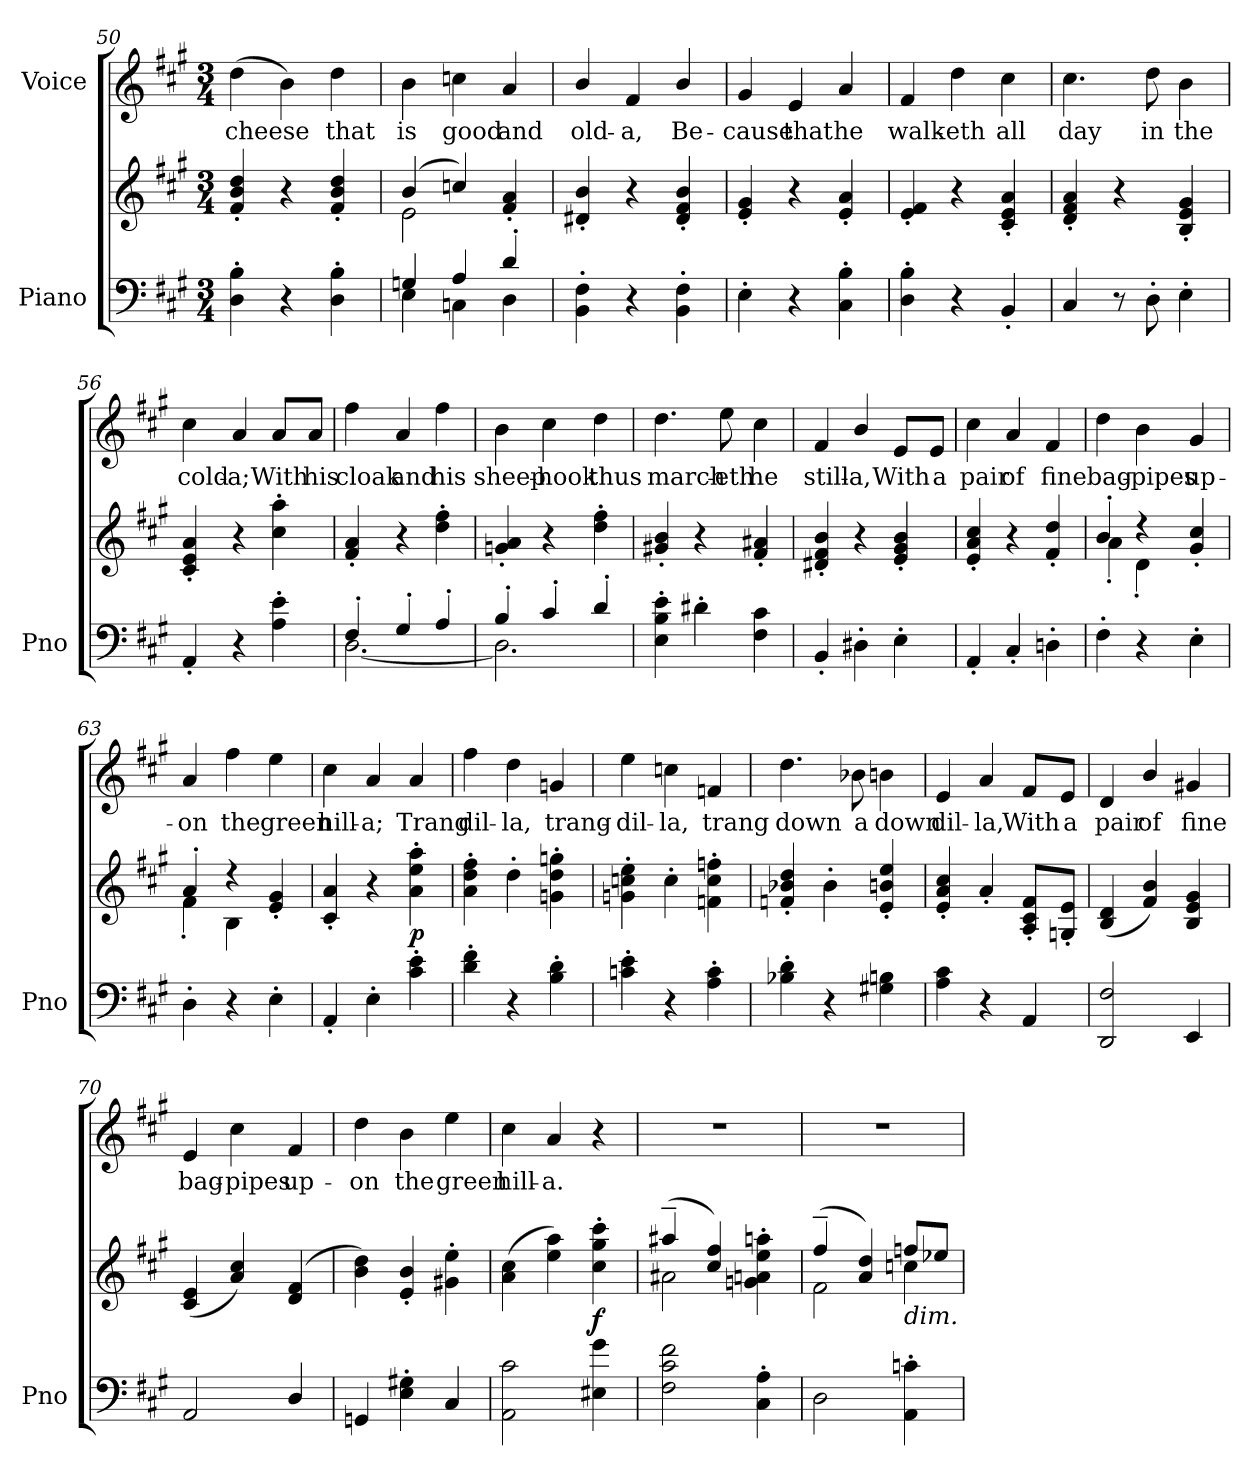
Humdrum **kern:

**kern	**kern	**dynam	**kern	**text
*part2	*part2	*part2	*part1	*part1
*staff3	*staff2	*staff2/3	*staff1	*staff1
*I"Piano	*	*	*I"Voice	*
*I'Pno	*	*	*	*
!!LO:LB:g=z
*clefF4	*clefG2	*	*clefG2	*
*k[f#c#g#]	*k[f#c#g#]	*	*k[f#c#g#]	*
*M3/4	*M3/4	*	*M3/4	*
=50	=50	=50	=50	=50
!	!	!	!	!LO:LY:b
4D\' 4B\'	4f#/'> 4b/'> 4dd/'>	.	(4dd\	cheese
4r	4r	.	4b\)	.
!	!	!	!	!LO:LY:b
4D\' 4B\'	4f#/'> 4b/'> 4dd/'>	.	4dd\	that
=51	=51	=51	=51	=51
*^	*^	*	*	*
!	!	!	!	!	!	!LO:LY:b
4Gn/	4E\	(>4b/	2e\	.	4b\	is
!	!	!	!	!	!	!LO:LY:b
4A/	4Cn\	4ccn/)	.	.	4ccn\	good
!	!	!	!	!	!	!LO:LY:b
4d'/	4D\	4f#/'> 4a/'>	4ryy	.	4a/	and
=52	=52	=52	=52	=52	=52	=52
!	!	!	!	!	!	!LO:LY:b
*v	*v	*	*	*	*	*
*	*v	*v	*	*	*
4BB\' 4F#\'	4d#X/'> 4b/'>	.	4b/	old-
!	!	!	!	!LO:LY:b
4r	4r	.	4f#/	-a,
!	!	!	!	!LO:LY:b
4BB\' 4F#\'	4d#/'> 4f#/'> 4b/'>	.	4b/	Be-
=53	=53	=53	=53	=53
!	!	!	!	!LO:LY:b
4E'\	4e/'> 4g#/'>	.	4g#/	-cause
!	!	!	!	!LO:LY:b
4r	4r	.	4e/	that
!	!	!	!	!LO:LY:b
4C#\' 4B\'	4e/'> 4a/'>	.	4a/	he
=54	=54	=54	=54	=54
!	!	!	!	!LO:LY:b
4D\' 4B\'	4e/'> 4f#/'>	.	4f#/	walk-
!	!	!	!	!LO:LY:b
4r	4r	.	4dd\	-eth
!	!	!	!	!LO:LY:b
4BB'/	4c#/'> 4e/'> 4a/'>	.	4cc#\	all
!!LO:PB:g=z
=55	=55	=55	=55	=55
!	!	!	!	!LO:LY:b
4C#/	4d/'> 4f#/'> 4a/'>	.	4.cc#\	day
8r	4r	.	.	.
!	!	!	!	!LO:LY:b
8D'\	.	.	8dd\	in
!	!	!	!	!LO:LY:b
4E'\	4B/'> 4e/'> 4g#/'>	.	4b\	the
=56	=56	=56	=56	=56
!	!	!	!	!LO:LY:b
4AA'/	4c#/'> 4e/'> 4a/'>	.	4cc#\	cold-
!	!	!	!	!LO:LY:b
4r	4r	.	4a/	-a;
!	!	!	!	!LO:LY:b
4A\' 4e\'	4cc#\' 4aa\'	.	8a/L	With
!	!	!	!	!LO:LY:b
.	.	.	8a/J	his
=57	=57	=57	=57	=57
*^	*	*	*	*
!	!	!	!	!	!LO:LY:b
4F#'/	[2.D\	4f#/'> 4a/'>	.	4ff#\	cloak
!	!	!	!	!	!LO:LY:b
4G#i'/	.	4r	.	4a/	and
!	!	!	!	!	!LO:LY:b
4A'/	.	4dd\' 4ff#\'	.	4ff#\	his
=58	=58	=58	=58	=58	=58
!	!	!	!	!	!LO:LY:b
4B'/	2.D\]	4gn/'> 4a/'>	.	4b\	sheep-
!	!	!	!	!	!LO:LY:b
4c#'/	.	4r	.	4cc#\	-hook
!	!	!	!	!	!LO:LY:b
4d'/	.	4dd\' 4ff#\'	.	4dd\	thus
*v	*v	*	*	*	*
=59	=59	=59	=59	=59
!	!	!	!	!LO:LY:b
4E\' 4B\' 4e\'	4g#X/'> 4b/'>	.	4.dd\	march-
4d#X'\	4r	.	.	.
!	!	!	!	!LO:LY:b
.	.	.	8ee\	-eth
!	!	!	!	!LO:LY:b
4F#\ 4c#\	4f#/'> 4a#X/'>	.	4cc#\	he
!!LO:LB:g=z
=60	=60	=60	=60	=60
!	!	!	!	!LO:LY:b
4BB'/	4d#X/'> 4f#/'> 4b/'>	.	4f#/	still-
!	!	!	!	!LO:LY:b
4D#X'\	4r	.	4b/	-a,
!	!	!	!	!LO:LY:b
4E'\	4e/'> 4g#/'> 4b/'>	.	8e/L	With
!	!	!	!	!LO:LY:b
.	.	.	8e/J	a
=61	=61	=61	=61	=61
!	!	!	!	!LO:LY:b
4AA'/	4e/'> 4a/'> 4cc#/'>	.	4cc#\	pair
!	!	!	!	!LO:LY:b
4C#'/	4r	.	4a/	of
!	!	!	!	!LO:LY:b
4Dn'\	4f#/'> 4dd/'>	.	4f#/	fine
=62	=62	=62	=62	=62
*	*^	*	*	*
!	!	!	!	!	!LO:LY:b
4F#'\	4b'/	4a'\	.	4dd\	bag-
!	!	!	!	!	!LO:LY:b
4r	4r	4d'\	.	4b\	-pipes
!	!	!	!	!	!LO:LY:b
4E'\	4g#/'> 4cc#/'>	4ryy	.	4g#/	up-
=63	=63	=63	=63	=63	=63
!	!	!	!	!	!LO:LY:b
4D'\	4a'/	4f#'\	.	4a/	-on
!	!	!	!	!	!LO:LY:b
4r	4r	4B\	.	4ff#\	the
!	!	!	!	!	!LO:LY:b
4E'\	4e/'> 4g#/'>	4ryy	.	4ee\	green
!!LO:LB:g=z
=64	=64	=64	=64	=64	=64
!	!	!	!	!	!LO:LY:b
*	*v	*v	*	*	*
4AA'/	4c#/'> 4a/'>	.	4cc#\	hill-
!	!	!	!	!LO:LY:b
4E'\	4r	.	4a/	-a;
!	!	!LO:DY:b	!	!LO:LY:b
4c#\' 4e\'	4a\' 4ee\' 4aa\'	p	4a/	Trang
=65	=65	=65	=65	=65
!	!	!	!	!LO:LY:b
4d\' 4f#\'	4a\' 4dd\' 4ff#\'	.	4ff#\	dil-
!	!	!	!	!LO:LY:b
4r	4dd'\	.	4dd\	-la,
!	!	!	!	!LO:LY:b
4B\' 4d\'	4gn\' 4dd\' 4ggn\'	.	4gn/	trang-
=66	=66	=66	=66	=66
!	!	!	!	!LO:LY:b
4cn\' 4e\'	4gn\' 4ccn\' 4ee\'	.	4ee\	-dil-
!	!	!	!	!LO:LY:b
4r	4cc'\	.	4ccn\	-la,
!	!	!	!	!LO:LY:b
4A\' 4c\'	4fn\' 4cc\' 4ffn\'	.	4fn/	trang
=67	=67	=67	=67	=67
!	!	!	!	!LO:LY:b
4B-X\' 4d\'	4fn/'> 4b-X/'> 4dd/'>	.	4.dd\	down
4r	4b-'>\	.	.	.
!	!	!	!	!LO:LY:b
.	.	.	8b-X\	a
!	!	!	!	!LO:LY:b
4G#X\ 4Bn\	4e/'> 4bn/'> 4ee/'>	.	4bn\	down
=68	=68	=68	=68	=68
!	!	!	!	!LO:LY:b
4A\ 4c#\	4e/'> 4a/'> 4cc#/'>	.	4e/	dil-
!	!	!	!	!LO:LY:b
4r	4a'>/	.	4a/	-la,
!	!	!	!	!LO:LY:b
4AA/	8A/'> 8c#/'> 8f#/'>L	.	8f#/L	With
!	!	!	!	!LO:LY:b
.	8Gn/'> 8e/'>J	.	8e/J	a
!!LO:LB:g=z
=69	=69	=69	=69	=69
!	!	!LO:DY:b	!	!LO:LY:b
!	!	!LO:DY:n=1:b	!	!
2DD/ 2F#/	(>4B/ 4d/	other-dynamics p	4d/	pair
!	!	!	!	!LO:LY:b
.	4f#/ 4b/)	.	4b/	of
!	!	!	!	!LO:LY:b
4EE/	4B/ 4e/ 4g#/	.	4g#X/	fine
=70	=70	=70	=70	=70
!	!	!	!	!LO:LY:b
2AA/	(>4c#/ 4e/	.	4e/	bag-
!	!	!	!	!LO:LY:b
.	4a/ 4cc#/)	.	4cc#\	-pipes
!	!	!	!	!LO:LY:b
4D/	(>4d/ 4f#/	.	4f#/	up-
=71	=71	=71	=71	=71
!	!	!	!	!LO:LY:b
4GGn/	4b\ 4dd\)	.	4dd\	-on
!	!	!	!	!LO:LY:b
4E\' 4G#X\'	4e/'> 4b/'>	.	4b\	the
!	!	!	!	!LO:LY:b
4C#/	4g#X\' 4ee\'	.	4ee\	green
=72	=72	=72	=72	=72
!	!	!	!	!LO:LY:b
2AA\ 2c#\	(4a\ 4cc#\	.	4cc#\	hill-
!	!	!	!	!LO:LY:b
.	4ee\ 4aa\)	.	4a/	-a.
!	!	!LO:DY:b	!	!
4E#X\ 4g#\	4cc#\' 4gg#\' 4ccc#\'	f	4r	.
!!LO:PB:g=z
=73	=73	=73	=73	=73
*	*^	*	*	*
2F#\ 2c#\ 2f#\	(4aa#X~/	2a#X\	.	2.r	.
.	4cc#/ 4ff#/)	.	.	.	.
4C#\' 4A\'	4gn\' 4an\' 4ee\' 4aan\'	4ryy	.	.	.
=74	=74	=74	=74	=74	=74
2D\	(4ff#~/	2f#\	.	2.r	.
.	4a/ 4dd/)	.	.	.	.
!	!LO:TX:b:i:t=dim.	!	!	!	!
4AA\' 4cn\'	8ffn/L	4ccn\	.	.	.
.	8ee-X/J	.	.	.	.
*	*v	*v	*	*	*
=	=	=	=	=
*-	*-	*-	*-	*-
